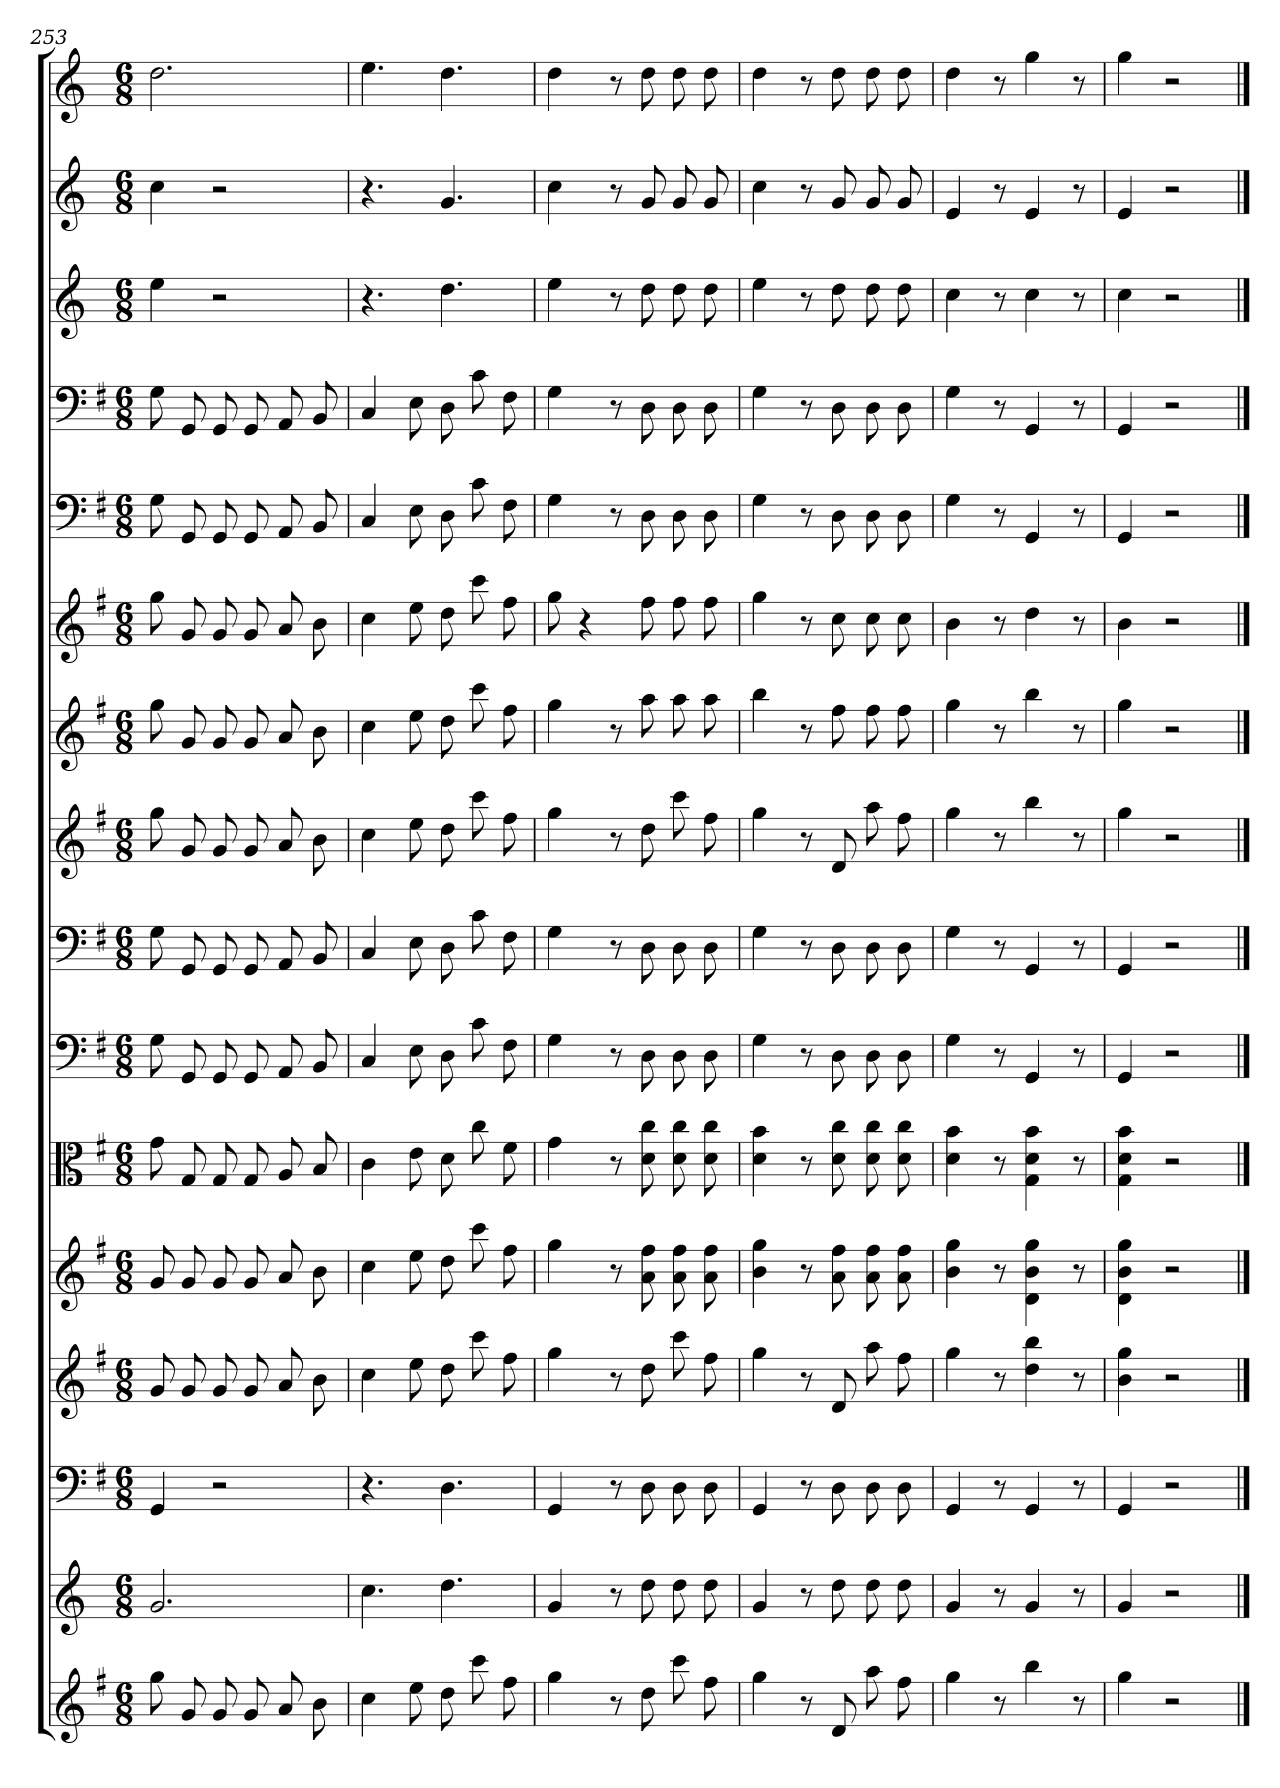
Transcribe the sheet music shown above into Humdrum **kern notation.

**kern	**kern	**kern	**kern	**kern	**kern	**kern	**kern	**kern	**kern	**kern	**kern	**kern	**kern	**kern	**kern
*part16	*part15	*part14	*part13	*part12	*part11	*part10	*part9	*part8	*part7	*part6	*part5	*part4	*part3	*part2	*part1
*staff16	*staff15	*staff14	*staff13	*staff12	*staff11	*staff10	*staff9	*staff8	*staff7	*staff6	*staff5	*staff4	*staff3	*staff2	*staff1
*	*	*clefF4	*	*	*clefC3	*clefF4	*clefF4	*	*	*	*clefF4	*clefF4	*	*	*
*k[f#]	*k[]	*k[f#]	*k[f#]	*k[f#]	*k[f#]	*k[f#]	*k[f#]	*k[f#]	*k[f#]	*k[f#]	*k[f#]	*k[f#]	*k[]	*k[]	*k[]
*M6/8	*M6/8	*M6/8	*M6/8	*M6/8	*M6/8	*M6/8	*M6/8	*M6/8	*M6/8	*M6/8	*M6/8	*M6/8	*M6/8	*M6/8	*M6/8
=253	=253	=253	=253	=253	=253	=253	=253	=253	=253	=253	=253	=253	=253	=253	=253
8gg	2.g	4GG	8g	8g	8g	8G	8G	8gg	8gg	8gg	8G	8G	4ee	4cc	2.dd
8g	.	.	8g	8g	8G	8GG	8GG	8g	8g	8g	8GG	8GG	.	.	.
8g	.	2r	8g	8g	8G	8GG	8GG	8g	8g	8g	8GG	8GG	2r	2r	.
8g	.	.	8g	8g	8G	8GG	8GG	8g	8g	8g	8GG	8GG	.	.	.
8a	.	.	8a	8a	8A	8AA	8AA	8a	8a	8a	8AA	8AA	.	.	.
8b	.	.	8b	8b	8B	8BB	8BB	8b	8b	8b	8BB	8BB	.	.	.
=254	=254	=254	=254	=254	=254	=254	=254	=254	=254	=254	=254	=254	=254	=254	=254
4cc	4.cc	4.r	4cc	4cc	4c	4C	4C	4cc	4cc	4cc	4C	4C	4.r	4.r	4.ee
8ee	.	.	8ee	8ee	8e	8E	8E	8ee	8ee	8ee	8E	8E	.	.	.
8dd	4.dd	4.D	8dd	8dd	8d	8D	8D	8dd	8dd	8dd	8D	8D	4.dd	4.g	4.dd
8ccc	.	.	8ccc	8ccc	8cc	8c	8c	8ccc	8ccc	8ccc	8c	8c	.	.	.
8ff#	.	.	8ff#	8ff#	8f#	8F#	8F#	8ff#	8ff#	8ff#	8F#	8F#	.	.	.
=255	=255	=255	=255	=255	=255	=255	=255	=255	=255	=255	=255	=255	=255	=255	=255
4gg	4g	4GG	4gg	4gg	4g	4G	4G	4gg	4gg	8gg	4G	4G	4ee	4cc	4dd
.	.	.	.	.	.	.	.	.	.	4r	.	.	.	.	.
8r	8r	8r	8r	8r	8r	8r	8r	8r	8r	.	8r	8r	8r	8r	8r
8dd	8dd	8D	8dd	8a 8ff#	8d 8cc	8D	8D	8dd	8aa	8ff#	8D	8D	8dd	8g	8dd
8ccc	8dd	8D	8ccc	8a 8ff#	8d 8cc	8D	8D	8ccc	8aa	8ff#	8D	8D	8dd	8g	8dd
8ff#	8dd	8D	8ff#	8a 8ff#	8d 8cc	8D	8D	8ff#	8aa	8ff#	8D	8D	8dd	8g	8dd
=256	=256	=256	=256	=256	=256	=256	=256	=256	=256	=256	=256	=256	=256	=256	=256
4gg	4g	4GG	4gg	4b 4gg	4d 4b	4G	4G	4gg	4bb	4gg	4G	4G	4ee	4cc	4dd
8r	8r	8r	8r	8r	8r	8r	8r	8r	8r	8r	8r	8r	8r	8r	8r
8d	8dd	8D	8d	8a 8ff#	8d 8cc	8D	8D	8d	8ff#	8cc	8D	8D	8dd	8g	8dd
8aa	8dd	8D	8aa	8a 8ff#	8d 8cc	8D	8D	8aa	8ff#	8cc	8D	8D	8dd	8g	8dd
8ff#	8dd	8D	8ff#	8a 8ff#	8d 8cc	8D	8D	8ff#	8ff#	8cc	8D	8D	8dd	8g	8dd
=257	=257	=257	=257	=257	=257	=257	=257	=257	=257	=257	=257	=257	=257	=257	=257
4gg	4g	4GG	4gg	4b 4gg	4d 4b	4G	4G	4gg	4gg	4b	4G	4G	4cc	4e	4dd
8r	8r	8r	8r	8r	8r	8r	8r	8r	8r	8r	8r	8r	8r	8r	8r
4bb	4g	4GG	4dd 4bb	4d 4b 4gg	4G 4d 4b	4GG	4GG	4bb	4bb	4dd	4GG	4GG	4cc	4e	4gg
8r	8r	8r	8r	8r	8r	8r	8r	8r	8r	8r	8r	8r	8r	8r	8r
=258	=258	=258	=258	=258	=258	=258	=258	=258	=258	=258	=258	=258	=258	=258	=258
4gg	4g	4GG	4b 4gg	4d 4b 4gg	4G 4d 4b	4GG	4GG	4gg	4gg	4b	4GG	4GG	4cc	4e	4gg
2r	2r	2r	2r	2r	2r	2r	2r	2r	2r	2r	2r	2r	2r	2r	2r
==	==	==	==	==	==	==	==	==	==	==	==	==	==	==	==
*-	*-	*-	*-	*-	*-	*-	*-	*-	*-	*-	*-	*-	*-	*-	*-
